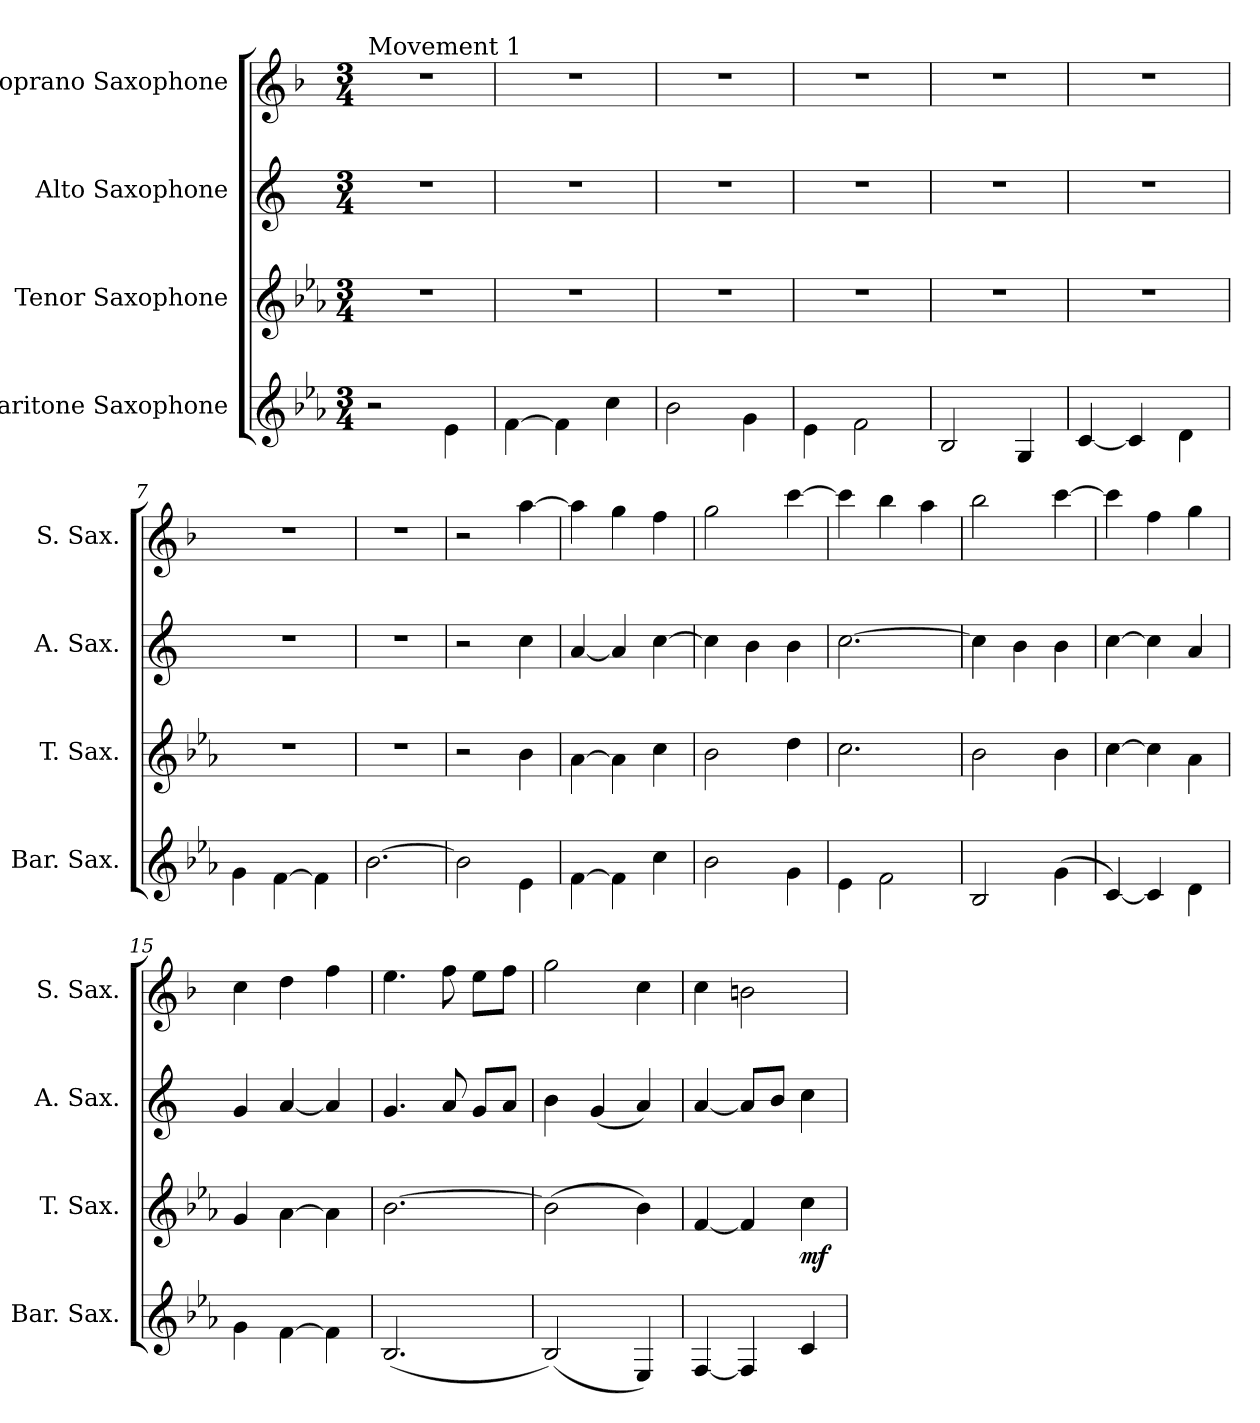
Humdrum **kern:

**kern	**kern	**dynam	**kern	**kern
*part4	*part3	*part3	*part2	*part1
*staff4	*staff3	*staff3	*staff2	*staff1
*I"Baritone Saxophone	*I"Tenor Saxophone	*	*I"Alto Saxophone	*I"Soprano Saxophone
*I'Bar. Sax.	*I'T. Sax.	*	*I'A. Sax.	*I'S. Sax.
*clefG2	*clefG2	*	*clefG2	*clefG2
*ITrd12c21	*ITrd8c14	*	*ITrd5c9	*ITrd1c2
*k[b-e-a-]	*k[b-e-a-]	*	*k[b-e-a-]	*k[b-e-a-]
*M3/4	*M3/4	*	*M3/4	*M3/4
*MM100	*MM100	*	*MM100	*MM100
=1	=1	=1	=1	=1
!	!	!	!	!LO:TX:a:t=Movement 1
2r	2.r	.	2.r	2.r
4E-\	.	.	.	.
=2	=2	=2	=2	=2
[4F\	2.r	.	2.r	2.r
4F\]	.	.	.	.
4c\	.	.	.	.
=3	=3	=3	=3	=3
2B-\	2.r	.	2.r	2.r
4G\	.	.	.	.
=4	=4	=4	=4	=4
4E-\	2.r	.	2.r	2.r
2F\	.	.	.	.
=5	=5	=5	=5	=5
2BB-/	2.r	.	2.r	2.r
4GG/	.	.	.	.
=6	=6	=6	=6	=6
[4C/	2.r	.	2.r	2.r
4C/]	.	.	.	.
4D\	.	.	.	.
=7	=7	=7	=7	=7
4G\	2.r	.	2.r	2.r
[4F\	.	.	.	.
4F\]	.	.	.	.
=8	=8	=8	=8	=8
[2.B-\	2.r	.	2.r	2.r
=9	=9	=9	=9	=9
2B-\]	2r	.	2r	2r
4E-\	4B-\	.	4e-\	[4gg\
=10	=10	=10	=10	=10
[4F\	[4A-\	.	[4c/	4gg\]
4F\]	4A-\]	.	4c/]	4ff\
4c\	4c\	.	[4e-\	4ee-\
!!LO:LB:g=z
=11	=11	=11	=11	=11
2B-\	2B-\	.	4e-\]	2ff\
.	.	.	4d\	.
4G\	4d\	.	4d\	[4bb-\
=12	=12	=12	=12	=12
4E-\	2.c\	.	[2.e-\	4bb-\]
2F\	.	.	.	4aa-\
.	.	.	.	4gg\
=13	=13	=13	=13	=13
2BB-/	2B-\	.	4e-\]	2aa-\
.	.	.	4d\	.
(4G\	4B-\	.	4d\	[4bb-\
=14	=14	=14	=14	=14
[4C/)	[4c\	.	[4e-\	4bb-\]
4C/]	4c\]	.	4e-\]	4ee-\
4D\	4A-\	.	4c/	4ff\
=15	=15	=15	=15	=15
4G\	4G/	.	4B-/	4b-\
[4F\	[4A-\	.	[4c/	4cc\
4F\]	4A-\]	.	4c/]	4ee-\
=16	=16	=16	=16	=16
(2.BB-/	[2.B-\	.	4.B-/	4.dd\
.	.	.	8c/	8ee-\
.	.	.	8B-/L	8dd\L
.	.	.	8c/J	8ee-\J
=17	=17	=17	=17	=17
(2BB-/)	(2B-\]	.	4d\	2ff\
.	.	.	(4B-/	.
4EE-/)	4B-\)	.	4c/)	4b-\
=18	=18	=18	=18	=18
[4FF/	[4F/	.	[4c/	4b-\
4FF/]	4F/]	.	8c/L]	2an\
.	.	.	8d/J	.
!	!	!LO:DY:b	!	!
4C/	4c\	mf	4e-\	.
=	=	=	=	=
*-	*-	*-	*-	*-
